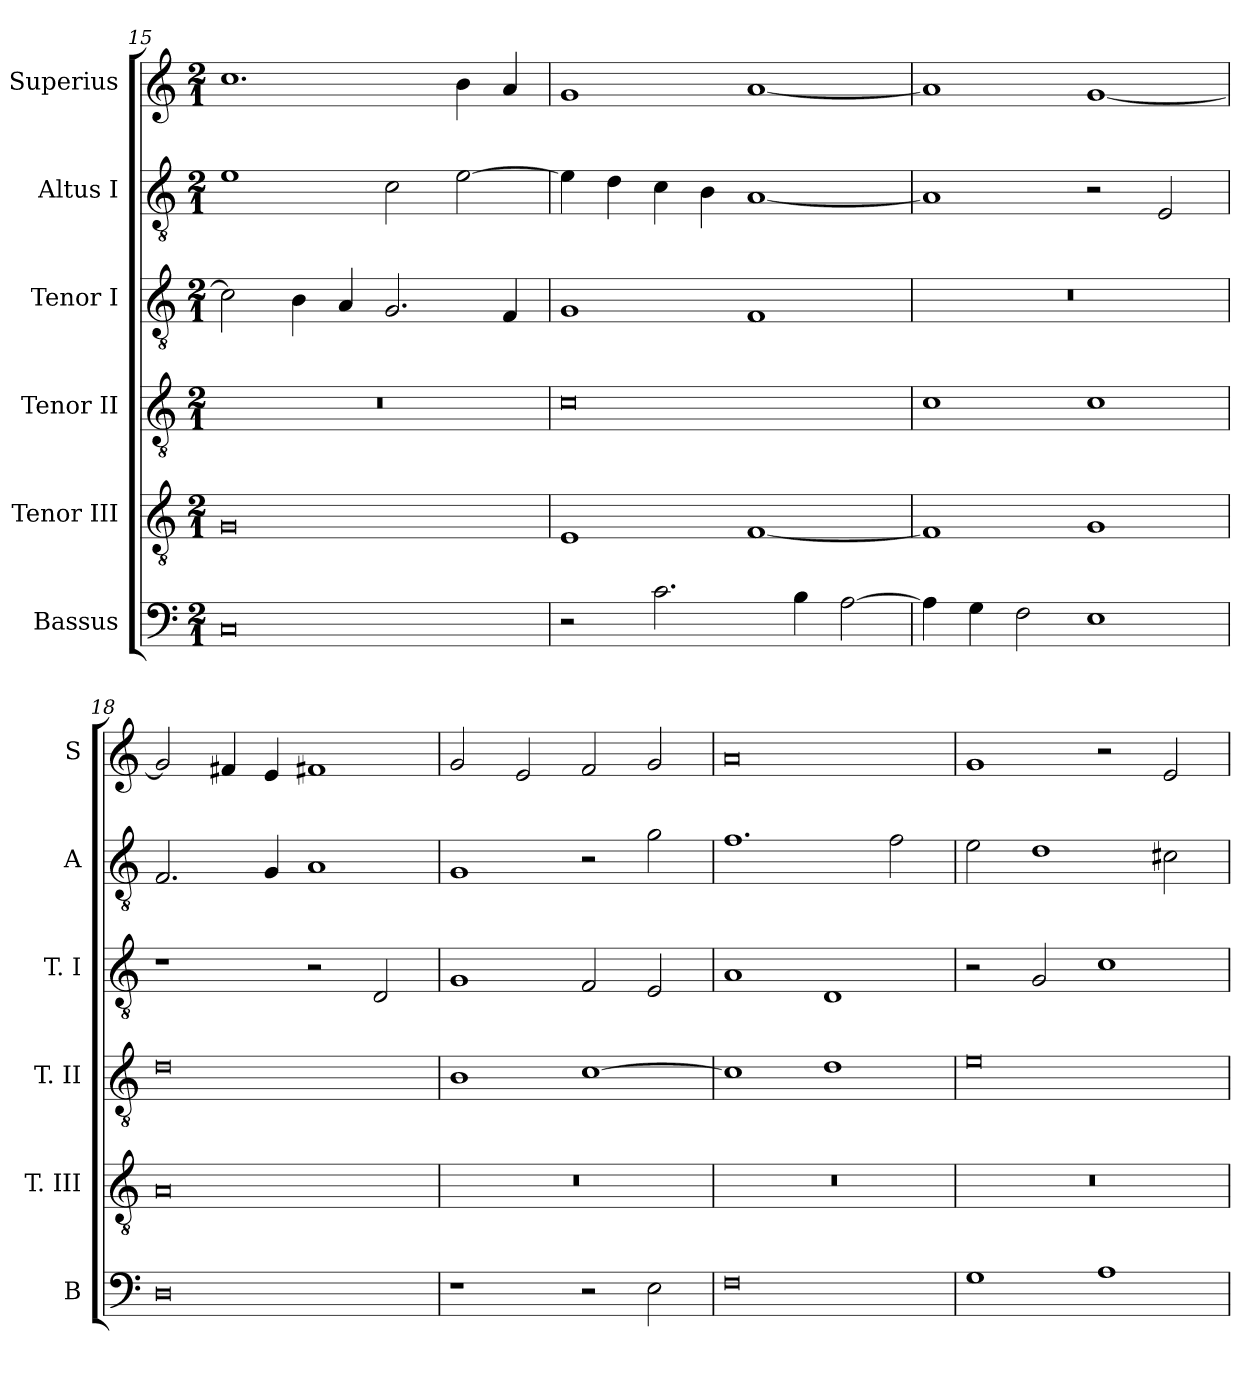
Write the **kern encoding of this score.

**kern	**kern	**kern	**kern	**kern	**kern
*part6	*part5	*part4	*part3	*part2	*part1
*staff6	*staff5	*staff4	*staff3	*staff2	*staff1
*I"Bassus	*I"Tenor III	*I"Tenor II	*I"Tenor I	*I"Altus I	*I"Superius
*I'B	*I'T. III	*I'T. II	*I'T. I	*I'A	*I'S
*clefF4	*clefGv2	*clefGv2	*clefGv2	*clefGv2	*clefG2
*k[]	*k[]	*k[]	*k[]	*k[]	*k[]
*C:	*C:	*C:	*C:	*C:	*C:
*M2/1	*M2/1	*M2/1	*M2/1	*M2/1	*M2/1
=15	=15	=15	=15	=15	=15
0C	0G	0r	2c]	1e	1.cc
.	.	.	4B	.	.
.	.	.	4A	.	.
.	.	.	2.G	2c	.
.	.	.	.	[2e	4b
.	.	.	4F	.	4a
=16	=16	=16	=16	=16	=16
2r	1E	0c	1G	4e]	1g
.	.	.	.	4d	.
2.c	.	.	.	4c	.
.	.	.	.	4B	.
.	[1F	.	1F	[1A	[1a
4B	.	.	.	.	.
[2A	.	.	.	.	.
=17	=17	=17	=17	=17	=17
4A]	1F]	1c	0r	1A]	1a]
4G	.	.	.	.	.
2F	.	.	.	.	.
1E	1G	1c	.	2r	[1g
.	.	.	.	2E	.
=18	=18	=18	=18	=18	=18
0D	0A	0d	1r	2.F	2g]
.	.	.	.	.	4f#X
.	.	.	.	4G	4e
.	.	.	2r	1A	1f#X
.	.	.	2D	.	.
=19	=19	=19	=19	=19	=19
1r	0r	1B	1G	1G	2g
.	.	.	.	.	2e
2r	.	[1c	2F	2r	2f
2E	.	.	2E	2g	2g
=20	=20	=20	=20	=20	=20
0F	0r	1c]	1A	1.f	0a
.	.	1d	1D	.	.
.	.	.	.	2f	.
=21	=21	=21	=21	=21	=21
1G	0r	0e	2r	2e	1g
.	.	.	2G	1d	.
1A	.	.	1c	.	2r
.	.	.	.	2c#X	2e
=	=	=	=	=	=
*-	*-	*-	*-	*-	*-
